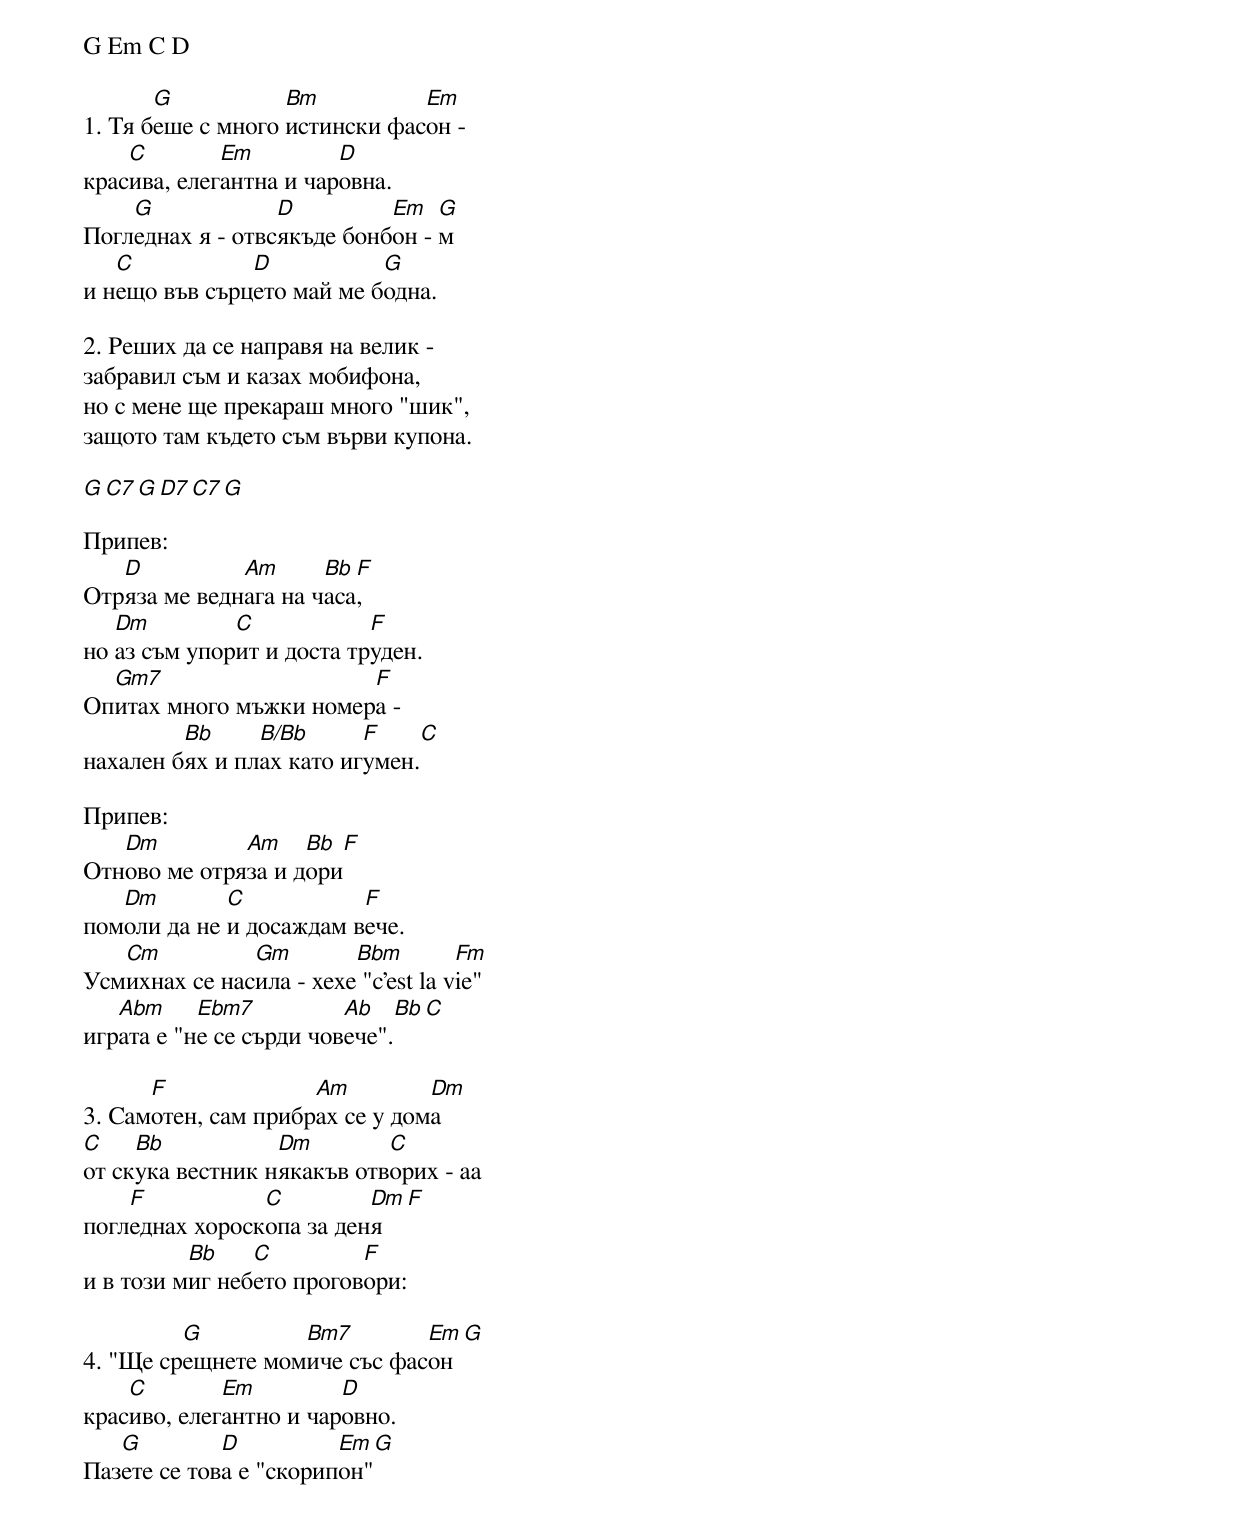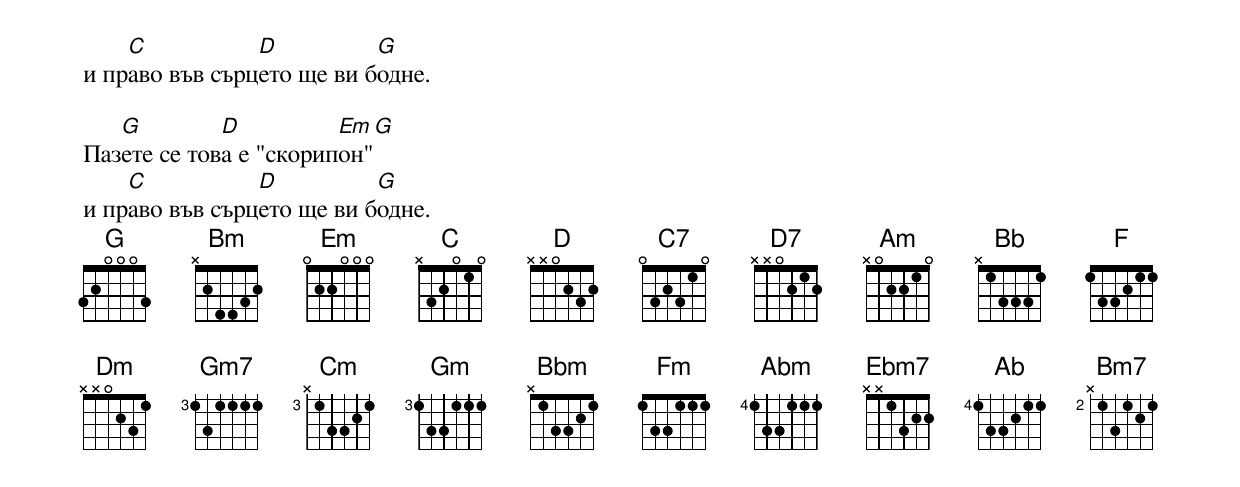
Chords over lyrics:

G Em C D

       G           Bm          Em
1. Тя беше с много истински фасон -
    C        Em         D
красива, елегантна и чаровна.
    G             D         Em   G
Погледнах я - отвсякъде бонбон - м
   C           D           G
и нещо във сърцето май ме бодна.

2. Реших да се направя на велик -
забравил съм и казах мобифона,
но с мене ще прекараш много "шик",
защото там където съм върви купона.

G    C7    G    D7  C7  G

Припев:
   D          Am      Bb F
Отряза ме веднага на часа,
   Dm         C            F
но аз съм упорит и доста труден.
  Gm7                   F
Опитах много мъжки номера -
         Bb     B/Bb      F     C
нахален бях и плах като игумен.

Припев:
   Dm         Am    Bb F
Отново ме отряза и дори
   Dm        C           F
помоли да не и досаждам вече.
   Cm          Gm        Bbm         Fm
Усмихнах се насила - хехе "c'est la vie"
   Abm     Ebm7          Ab    Bb C
играта е "не се сърди човече".

      F              Am         Dm
3. Самотен, сам прибрах се у дома
C    Bb           Dm        C
от скука вестник някакъв отворих - аа
    F           C         Dm   F
погледнах хороскопа за деня
          Bb    C         F
и в този миг небето проговори:

         G         Bm7        Em   G
4. "Ще срещнете момиче със фасон
    C        Em         D
красиво, елегантно и чаровно.
   G         D          Em   G
Пазете се това е "скорипон"
    C           D          G
и право във сърцето ще ви бодне.

   G         D          Em   G
Пазете се това е "скорипон"
    C           D          G
и право във сърцето ще ви бодне.
